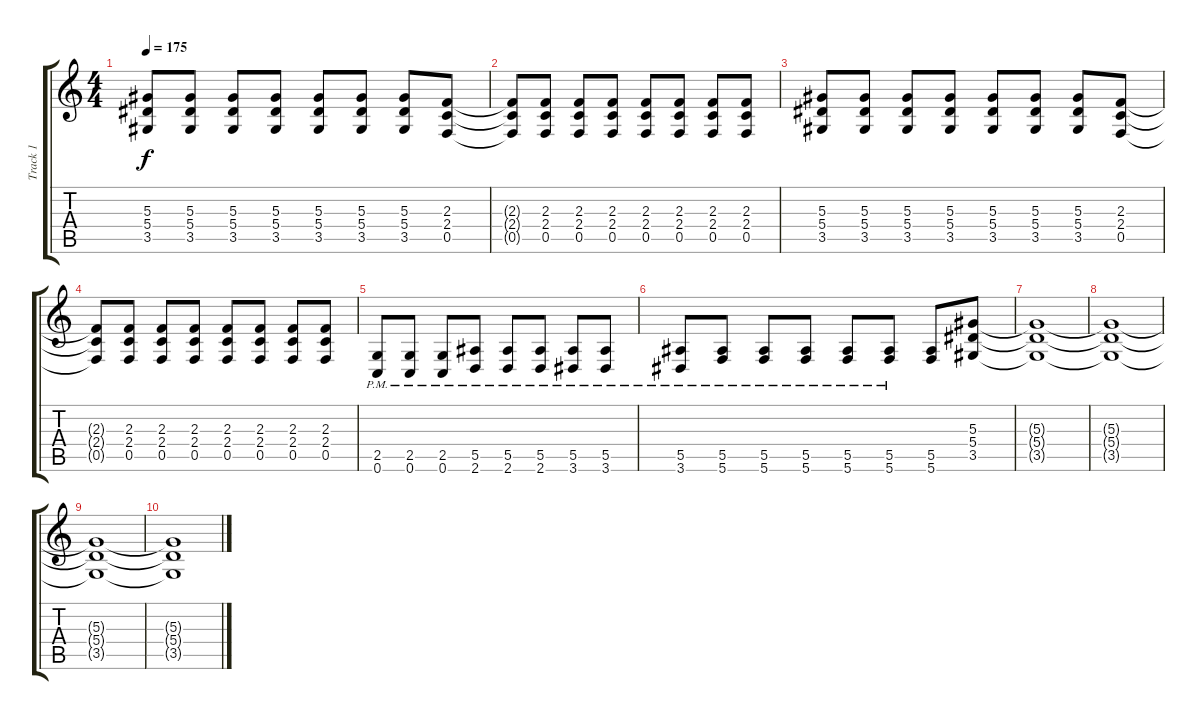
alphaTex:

\track ("Track 1" "Track 1") {instrument distortionguitar}
\staff {score tabs}
\tuning (C4 G3 Eb3 Bb2 F2 C2) {hide}
\ts (4 4)
\tempo 175
\clef g2
\ks c
(5.3 5.4 3.5).8{dy f} (5.3 5.4 3.5).8 (5.3 5.4 3.5).8 (5.3 5.4 3.5).8 (5.3 5.4 3.5).8 (5.3 5.4 3.5).8 (5.3 5.4 3.5).8 (2.3 2.4 0.5).8 |
(2.3{t} 2.4{t} 0.5{t}).8 (2.3 2.4 0.5).8 (2.3 2.4 0.5).8 (2.3 2.4 0.5).8 (2.3 2.4 0.5).8 (2.3 2.4 0.5).8 (2.3 2.4 0.5).8 (2.3 2.4 0.5).8 |
(5.3 5.4 3.5).8 (5.3 5.4 3.5).8 (5.3 5.4 3.5).8 (5.3 5.4 3.5).8 (5.3 5.4 3.5).8 (5.3 5.4 3.5).8 (5.3 5.4 3.5).8 (2.3 2.4 0.5).8 |
(2.3{t} 2.4{t} 0.5{t}).8 (2.3 2.4 0.5).8 (2.3 2.4 0.5).8 (2.3 2.4 0.5).8 (2.3 2.4 0.5).8 (2.3 2.4 0.5).8 (2.3 2.4 0.5).8 (2.3 2.4 0.5).8 |
(2.5{pm} 0.6{pm}).8 (2.5{pm} 0.6{pm}).8 (2.5{pm} 0.6{pm}).8 (5.5{pm} 2.6{pm}).8 (5.5{pm} 2.6{pm}).8 (5.5{pm} 2.6{pm}).8 (5.5{pm} 3.6{pm}).8 (5.5{pm} 3.6{pm}).8 |
(5.5{pm} 3.6{pm}).8 (5.5{pm} 5.6{pm}).8 (5.5{pm} 5.6{pm}).8 (5.5{pm} 5.6{pm}).8 (5.5{pm} 5.6{pm}).8 (5.5{pm} 5.6{pm}).8 (5.5 5.6).8 (5.3 5.4 3.5).8 |
(5.3{t} 5.4{t} 3.5{t}).1 |
(5.3{t} 5.4{t} 3.5{t}).1 |
(5.3{t} 5.4{t} 3.5{t}).1 |
(5.3{t} 5.4{t} 3.5{t}).1
